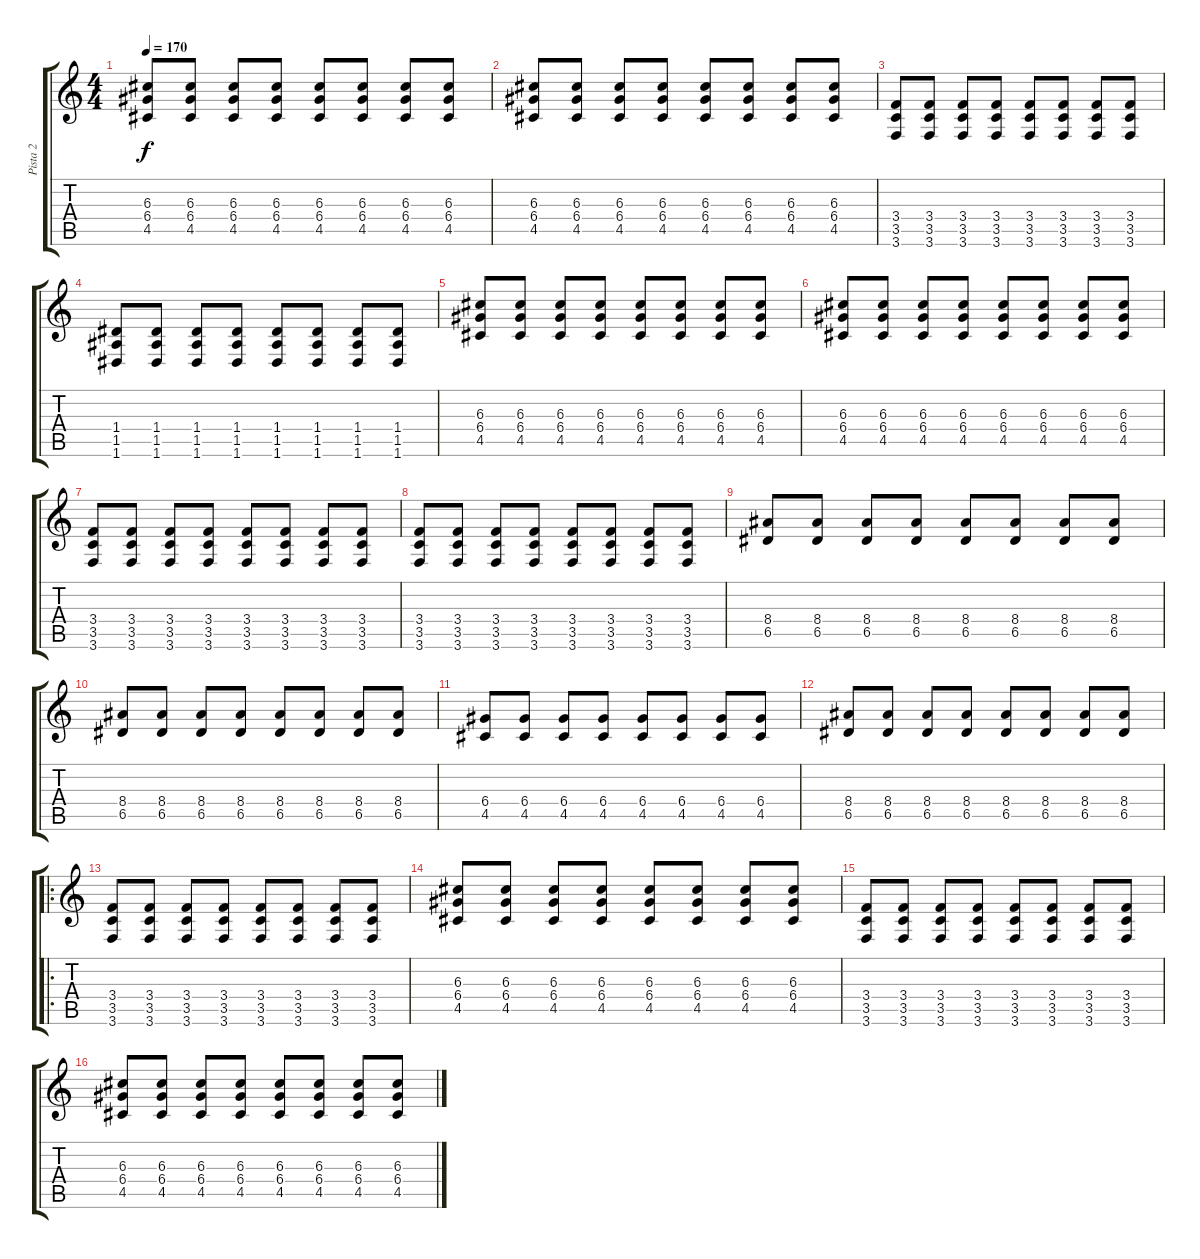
\track ("Pista 2" "Pista 2") {instrument distortionguitar}
\staff {score tabs}
\tuning (E4 B3 G3 D3 A2 D2) {hide}
\ts (4 4)
\tempo 170
\clef g2
\ks c
(6.3 6.4 4.5).8{dy f} (6.3 6.4 4.5).8 (6.3 6.4 4.5).8 (6.3 6.4 4.5).8 (6.3 6.4 4.5).8 (6.3 6.4 4.5).8 (6.3 6.4 4.5).8 (6.3 6.4 4.5).8 |
(6.3 6.4 4.5).8 (6.3 6.4 4.5).8 (6.3 6.4 4.5).8 (6.3 6.4 4.5).8 (6.3 6.4 4.5).8 (6.3 6.4 4.5).8 (6.3 6.4 4.5).8 (6.3 6.4 4.5).8 |
(3.4 3.5 3.6).8 (3.4 3.5 3.6).8 (3.4 3.5 3.6).8 (3.4 3.5 3.6).8 (3.4 3.5 3.6).8 (3.4 3.5 3.6).8 (3.4 3.5 3.6).8 (3.4 3.5 3.6).8 |
(1.4 1.5 1.6).8 (1.4 1.5 1.6).8 (1.4 1.5 1.6).8 (1.4 1.5 1.6).8 (1.4 1.5 1.6).8 (1.4 1.5 1.6).8 (1.4 1.5 1.6).8 (1.4 1.5 1.6).8 |
(6.3 6.4 4.5).8 (6.3 6.4 4.5).8 (6.3 6.4 4.5).8 (6.3 6.4 4.5).8 (6.3 6.4 4.5).8 (6.3 6.4 4.5).8 (6.3 6.4 4.5).8 (6.3 6.4 4.5).8 |
(6.3 6.4 4.5).8 (6.3 6.4 4.5).8 (6.3 6.4 4.5).8 (6.3 6.4 4.5).8 (6.3 6.4 4.5).8 (6.3 6.4 4.5).8 (6.3 6.4 4.5).8 (6.3 6.4 4.5).8 |
(3.4 3.5 3.6).8 (3.4 3.5 3.6).8 (3.4 3.5 3.6).8 (3.4 3.5 3.6).8 (3.4 3.5 3.6).8 (3.4 3.5 3.6).8 (3.4 3.5 3.6).8 (3.4 3.5 3.6).8 |
(3.4 3.5 3.6).8 (3.4 3.5 3.6).8 (3.4 3.5 3.6).8 (3.4 3.5 3.6).8 (3.4 3.5 3.6).8 (3.4 3.5 3.6).8 (3.4 3.5 3.6).8 (3.4 3.5 3.6).8 |
(8.4 6.5).8 (8.4 6.5).8 (8.4 6.5).8 (8.4 6.5).8 (8.4 6.5).8 (8.4 6.5).8 (8.4 6.5).8 (8.4 6.5).8 |
(8.4 6.5).8 (8.4 6.5).8 (8.4 6.5).8 (8.4 6.5).8 (8.4 6.5).8 (8.4 6.5).8 (8.4 6.5).8 (8.4 6.5).8 |
(6.4 4.5).8 (6.4 4.5).8 (6.4 4.5).8 (6.4 4.5).8 (6.4 4.5).8 (6.4 4.5).8 (6.4 4.5).8 (6.4 4.5).8 |
(8.4 6.5).8 (8.4 6.5).8 (8.4 6.5).8 (8.4 6.5).8 (8.4 6.5).8 (8.4 6.5).8 (8.4 6.5).8 (8.4 6.5).8 |
\ro
(3.4 3.5 3.6).8 (3.4 3.5 3.6).8 (3.4 3.5 3.6).8 (3.4 3.5 3.6).8 (3.4 3.5 3.6).8 (3.4 3.5 3.6).8 (3.4 3.5 3.6).8 (3.4 3.5 3.6).8 |
(6.3 6.4 4.5).8 (6.3 6.4 4.5).8 (6.3 6.4 4.5).8 (6.3 6.4 4.5).8 (6.3 6.4 4.5).8 (6.3 6.4 4.5).8 (6.3 6.4 4.5).8 (6.3 6.4 4.5).8 |
(3.4 3.5 3.6).8 (3.4 3.5 3.6).8 (3.4 3.5 3.6).8 (3.4 3.5 3.6).8 (3.4 3.5 3.6).8 (3.4 3.5 3.6).8 (3.4 3.5 3.6).8 (3.4 3.5 3.6).8 |
(6.3 6.4 4.5).8 (6.3 6.4 4.5).8 (6.3 6.4 4.5).8 (6.3 6.4 4.5).8 (6.3 6.4 4.5).8 (6.3 6.4 4.5).8 (6.3 6.4 4.5).8 (6.3 6.4 4.5).8
